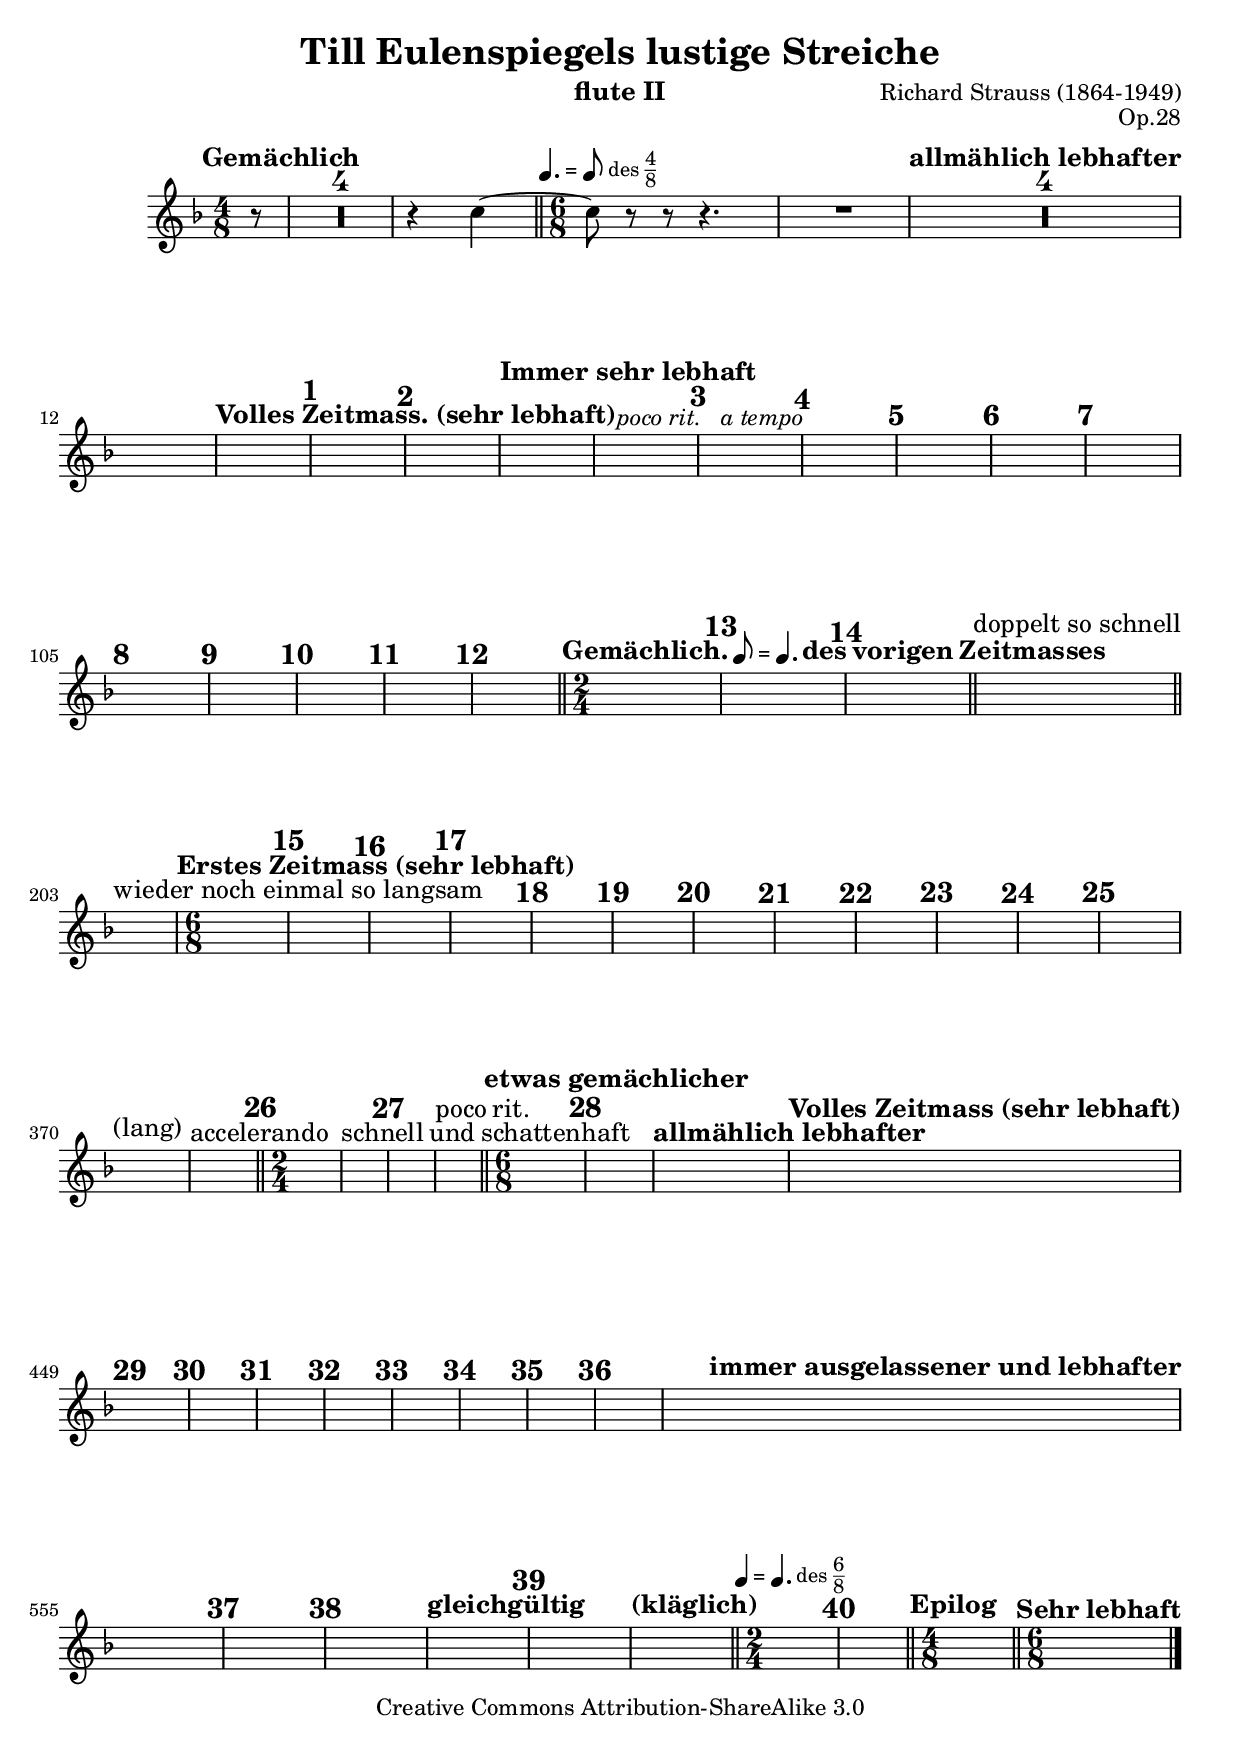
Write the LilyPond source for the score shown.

\version "2.11.37"

\include "defs.lyi" 
fluteTwo = \relative c''
{
  \key f \major
  r8
  R2*4 |
  r4 c~ |

  %6/8
  c8 r r r4. |
  R2.*5 |
}

 

instrument = "flute II"

notes = \fluteTwo

\include "part.lyi"

